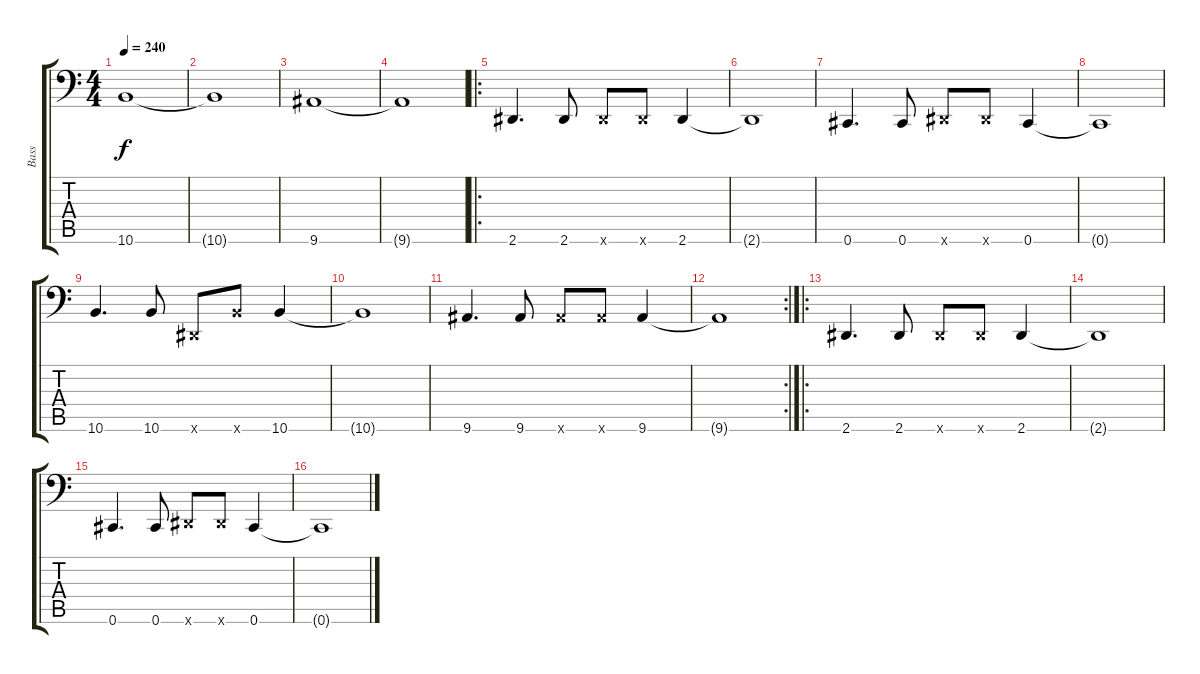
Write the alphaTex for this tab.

\track ("Bass" "Bass") {instrument electricbasspick}
\staff {score tabs}
\tuning (Eb3 Bb2 Gb2 Db2 Ab1 Db1) {hide}
\ts (4 4)
\tempo 240
\clef f4
\ks c
10.6.1{dy f} |
10.6{t}.1 |
9.6.1 |
9.6{t}.1 |
\ro
2.6.4{d} 2.6.8 2.6{x}.8 2.6{x}.8 2.6.4 |
2.6{t}.1 |
0.6.4{d} 0.6.8 2.6{x}.8 2.6{x}.8 0.6.4 |
0.6{t}.1 |
10.6.4{d} 10.6.8 2.6{x}.8 10.6{x}.8 10.6.4 |
10.6{t}.1 |
9.6.4{d} 9.6.8 9.6{x}.8 9.6{x}.8 9.6.4 |
\rc 2
9.6{t}.1 |
\ro
2.6.4{d} 2.6.8 2.6{x}.8 2.6{x}.8 2.6.4 |
2.6{t}.1 |
0.6.4{d} 0.6.8 2.6{x}.8 2.6{x}.8 0.6.4 |
0.6{t}.1
